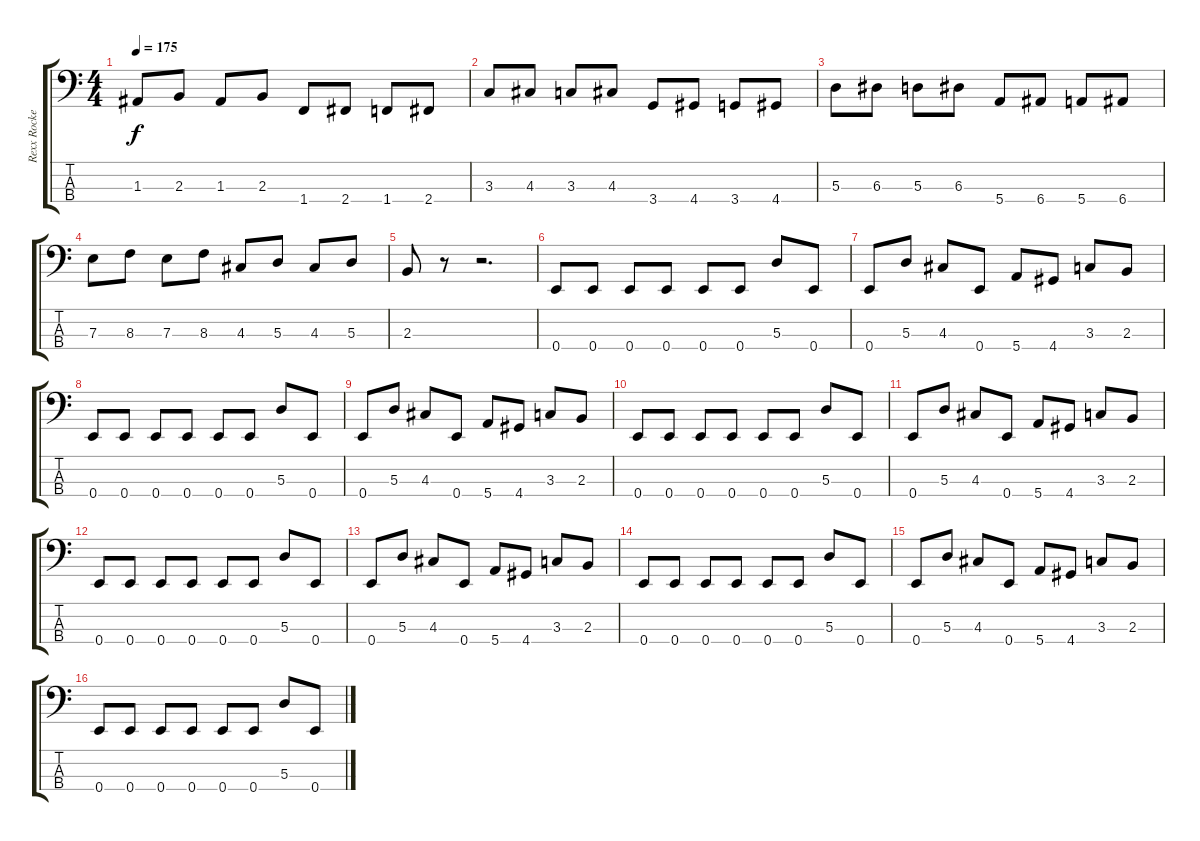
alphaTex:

\track ("Rexx Rocker" "Rexx Rocke") {instrument electricbasspick}
\staff {score tabs}
\tuning (G2 D2 A1 E1) {hide}
\ts (4 4)
\tempo 175
\clef f4
\ks c
1.3.8{dy f} 2.3.8 1.3.8 2.3.8 1.4.8 2.4.8 1.4.8 2.4.8 |
3.3.8 4.3.8 3.3.8 4.3.8 3.4.8 4.4.8 3.4.8 4.4.8 |
5.3.8 6.3.8 5.3.8 6.3.8 5.4.8 6.4.8 5.4.8 6.4.8 |
7.3.8 8.3.8 7.3.8 8.3.8 4.3.8 5.3.8 4.3.8 5.3.8 |
2.3.8 r.8 r.2{d} |
0.4.8 0.4.8 0.4.8 0.4.8 0.4.8 0.4.8 5.3.8 0.4.8 |
0.4.8 5.3.8 4.3.8 0.4.8 5.4.8 4.4.8 3.3.8 2.3.8 |
0.4.8 0.4.8 0.4.8 0.4.8 0.4.8 0.4.8 5.3.8 0.4.8 |
0.4.8 5.3.8 4.3.8 0.4.8 5.4.8 4.4.8 3.3.8 2.3.8 |
0.4.8 0.4.8 0.4.8 0.4.8 0.4.8 0.4.8 5.3.8 0.4.8 |
0.4.8 5.3.8 4.3.8 0.4.8 5.4.8 4.4.8 3.3.8 2.3.8 |
0.4.8 0.4.8 0.4.8 0.4.8 0.4.8 0.4.8 5.3.8 0.4.8 |
0.4.8 5.3.8 4.3.8 0.4.8 5.4.8 4.4.8 3.3.8 2.3.8 |
0.4.8 0.4.8 0.4.8 0.4.8 0.4.8 0.4.8 5.3.8 0.4.8 |
0.4.8 5.3.8 4.3.8 0.4.8 5.4.8 4.4.8 3.3.8 2.3.8 |
0.4.8 0.4.8 0.4.8 0.4.8 0.4.8 0.4.8 5.3.8 0.4.8
